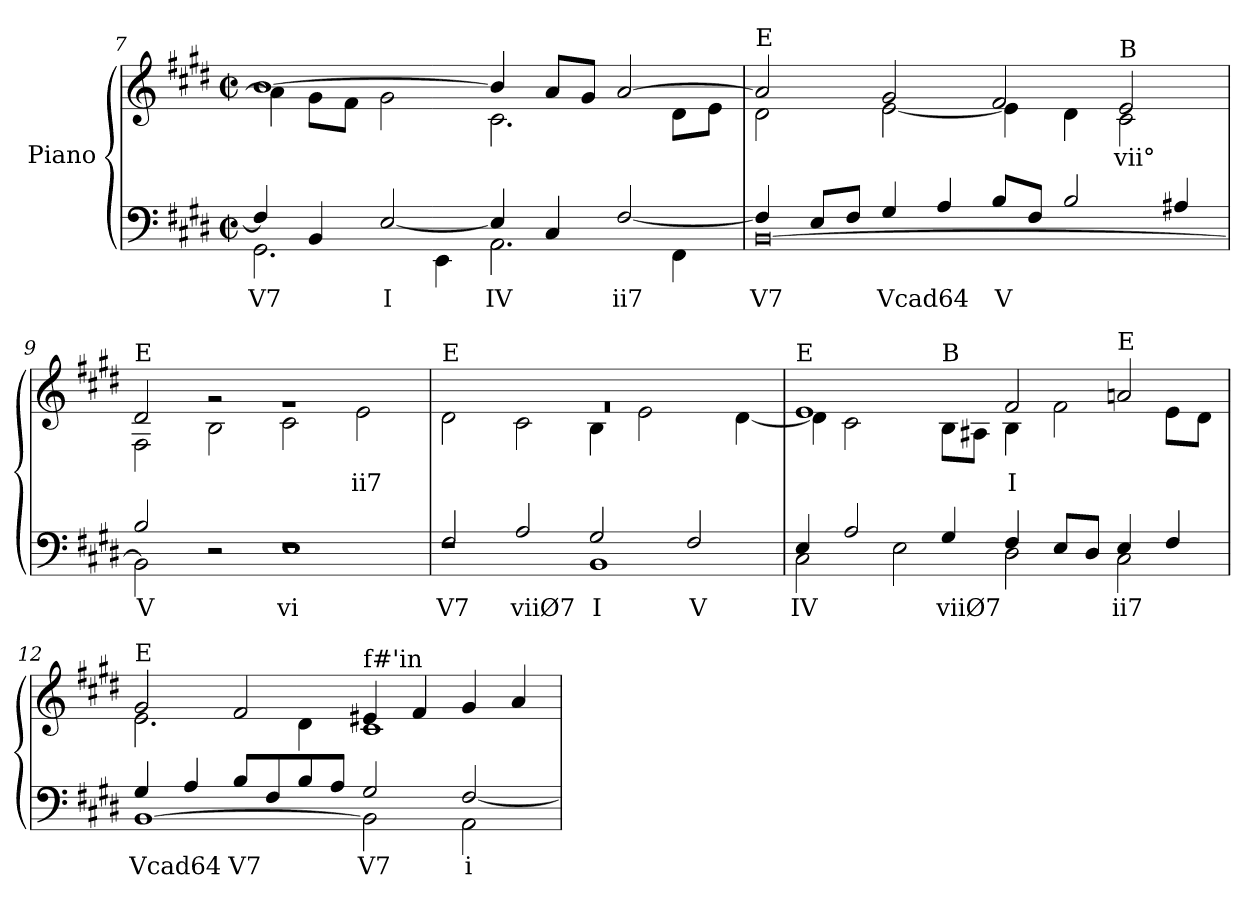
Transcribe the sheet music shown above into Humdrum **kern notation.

**kern	**text	**kern	**text
*part1	*part1	*part1	*part1
*staff2	*staff2	*staff1	*staff1
*I"Piano	*	*	*
*clefF4	*	*clefG2	*
*k[f#c#g#d#]	*	*k[f#c#g#d#]	*
*M4/2	*	*M4/2	*
*met(c|)	*	*met(c|)	*
=7	=7	=7	=7
*^	*	*	*
!	!	!	!LO:TX:a:t=E	!
!	!	!LO:LY:b	!	!
*	*^	*	*^	*
0ryy	4F#i/]	2.GG#j\	V7	[1bZ	4aV\]	.
.	4BBi/	.	.	.	8g#V\L	.
.	.	.	.	.	8f#V\J	.
!	!	!	!LO:LY:b	!	!	!
.	[2Ei/	.	I	.	2g#V\	.
.	.	4EEj\	.	.	.	.
!	!	!	!LO:LY:b	!	!	!
.	4Ei/]	2.AAj\	IV	4bZ/]	2.c#V\	.
.	4C#i/	.	.	8aZ/L	.	.
.	.	.	.	8g#Z/J	.	.
!	!	!	!LO:LY:b	!	!	!
.	[2F#i/	.	ii7	[2aZ/	.	.
.	.	4FF#j\	.	.	8d#V\L	.
.	.	.	.	.	8eV\J	.
=8	=8	=8	=8	=8	=8	=8
!	!	!	!	!LO:TX:a:t=E	!	!
!	!	!	!LO:LY:b	!	!	!
0ryy	4F#i/]	[0BBj	V7	2aZ/]	2d#V\	.
.	8Ei/L	.	.	.	.	.
.	8F#i/J	.	.	.	.	.
!	!	!	!LO:LY:b	!	!	!
.	4G#i/	.	Vcad64	2g#Z/	[2eV\	.
.	4Ai/	.	.	.	.	.
!	!	!	!LO:LY:b	!	!	!
.	8Bi/L	.	V	2f#Z/	4eV\]	.
.	8F#i/J	.	.	.	.	.
.	2Bi/	.	.	.	4d#V\	.
!	!	!	!	!LO:TX:a:t=B	!	!
!	!	!	!	!	!	!LO:LY:b
.	.	.	.	2eZ/	2c#V\	vii°
.	4A#Xi/	.	.	.	.	.
!!LO:LB:g=z	!!
=9	=9	=9	=9	=9	=9	=9
!	!	!	!	!LO:TX:a:t=E	!	!
!	!	!	!LO:LY:b	!	!	!
0ryy	2Bi/	2BBj\]	V	2d#Z/	2F#V\	.
.	2r	2r	.	2rg	2BV\	.
!	!	!	!LO:LY:b	!	!	!
.	1Ei	1rF	vi	1rg	2c#V\	.
!	!	!	!	!	!	!LO:LY:b
.	.	.	.	.	2eV\	ii7
=10	=10	=10	=10	=10	=10	=10
!	!	!	!	!LO:TX:a:t=E	!	!
!	!	!	!LO:LY:b	!	!	!
0ryy	2F#i/	1rF	V7	0rg	2d#V\	.
!	!	!	!LO:LY:b	!	!	!
.	2Ai/	.	viiØ7	.	2c#V\	.
!	!	!	!LO:LY:b	!	!	!
.	2G#i/	1BBj	I	.	4BV\	.
.	.	.	.	.	2eV\	.
!	!	!	!LO:LY:b	!	!	!
.	2F#i/	.	V	.	.	.
.	.	.	.	.	[4d#V\	.
=11	=11	=11	=11	=11	=11	=11
!	!	!	!	!LO:TX:a:t=E	!	!
!	!	!	!LO:LY:b	!	!	!
0ryy	4Ei/	2C#j\	IV	1eZ	4d#V\]	.
.	2Ai/	.	.	.	2c#V\	.
.	.	2Ej\	.	.	.	.
!	!	!	!	!	!LO:TX:a:t=B	!
!	!	!	!LO:LY:b	!	!	!
.	4G#i/	.	viiØ7	.	8BV\L	.
.	.	.	.	.	8A#XV\J	.
!	!	!	!	!	!	!LO:LY:b
.	4F#i/	2D#j\	.	2f#Z/	4BV\	I
.	8Ei/L	.	.	.	2f#V\	.
.	8D#i/J	.	.	.	.	.
!	!	!	!	!LO:TX:a:t=E	!	!
!	!	!	!LO:LY:b	!	!	!
.	4Ei/	2C#j\	ii7	2anZ/	.	.
.	4F#i/	.	.	.	8eV\L	.
.	.	.	.	.	8d#V\J	.
=12	=12	=12	=12	=12	=12	=12
!	!	!	!	!LO:TX:a:t=E	!	!
!	!	!	!LO:LY:b	!	!	!
0ryy	4G#i/	[1BBj	Vcad64	2g#Z/	2.eV\	.
.	4Ai/	.	.	.	.	.
!	!	!	!LO:LY:b	!	!	!
.	8Bi/L	.	V7	2f#Z/	.	.
.	8F#i/	.	.	.	.	.
.	8Bi/	.	.	.	4d#V\	.
.	8Ai/J	.	.	.	.	.
!	!	!	!	!LO:TX:a:t=f#'in	!	!
!	!	!	!LO:LY:b	!	!	!
.	2G#i/	2BBj\]	V7	4e#XZ/	1c#V	.
.	.	.	.	4f#Z/	.	.
!	!	!	!LO:LY:b	!	!	!
.	[2F#i/	2AAj\	i	4g#Z/	.	.
.	.	.	.	4aZ/	.	.
*v	*v	*v	*	*	*	*
*	*	*v	*v	*
=	=	=	=
*-	*-	*-	*-
